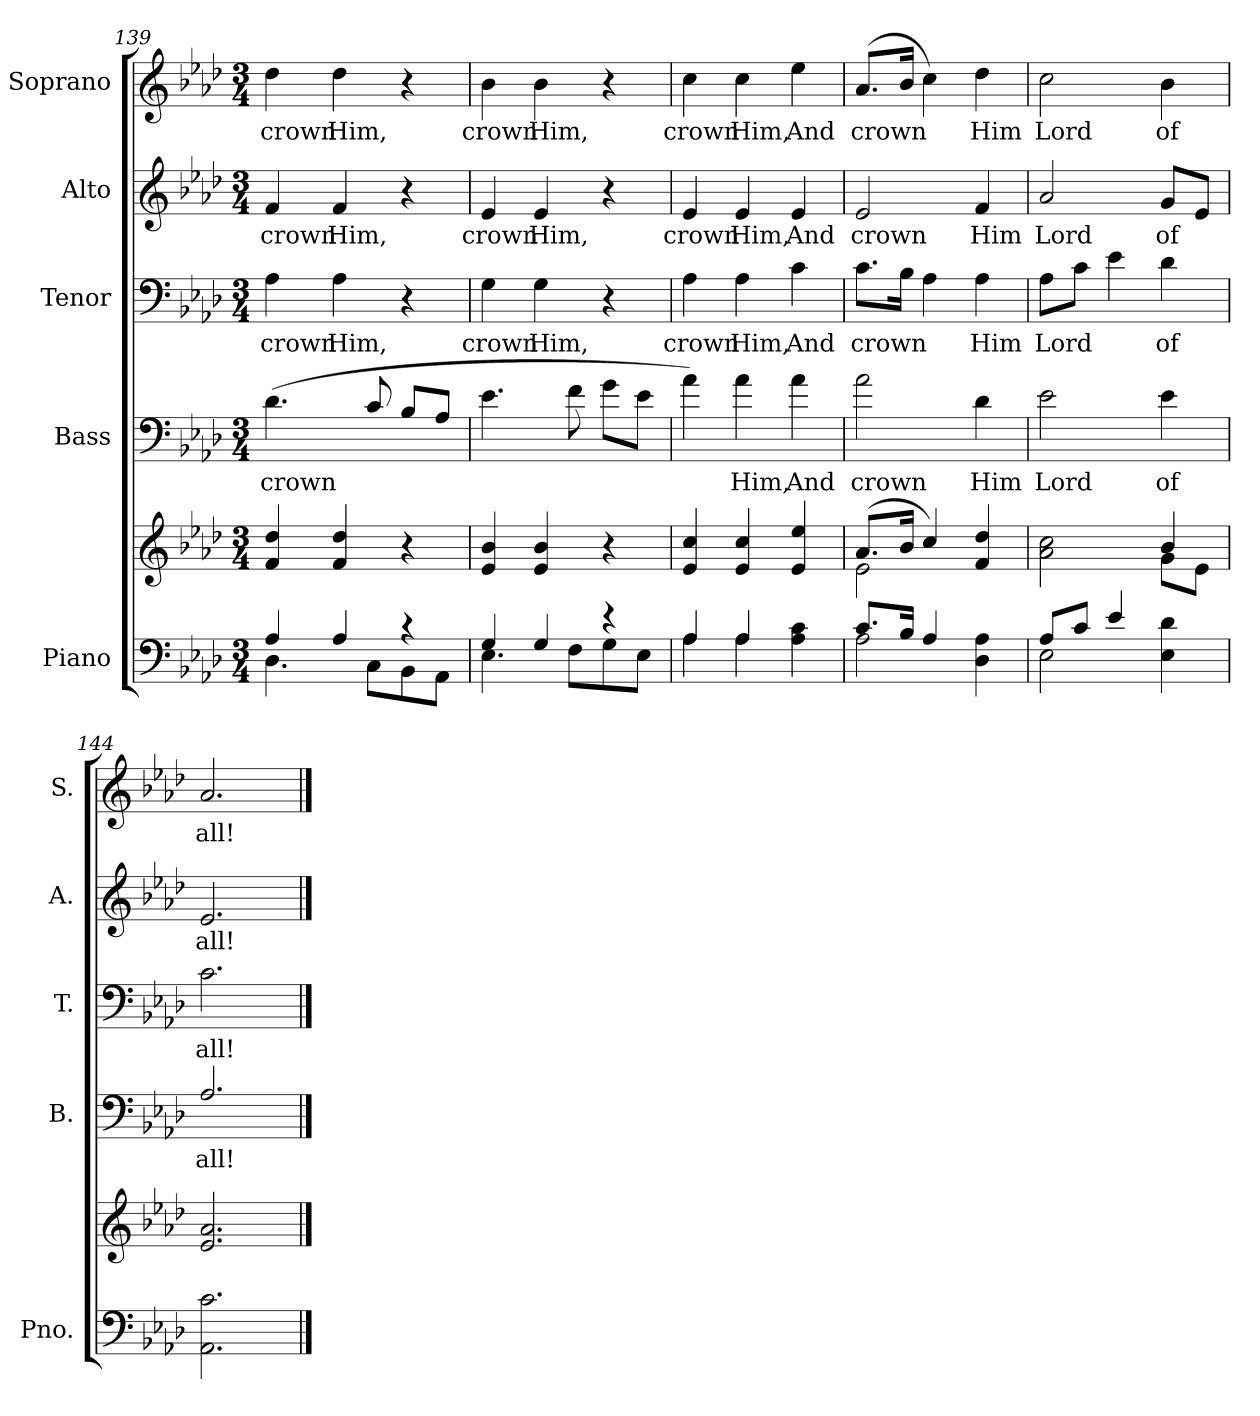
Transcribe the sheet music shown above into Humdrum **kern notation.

**kern	**kern	**kern	**text	**kern	**text	**kern	**text	**kern	**text
*part5	*part5	*part4	*part4	*part3	*part3	*part2	*part2	*part1	*part1
*staff6	*staff5	*staff4	*staff4	*staff3	*staff3	*staff2	*staff2	*staff1	*staff1
*I"Piano	*	*I"Bass	*	*I"Tenor	*	*I"Alto	*	*I"Soprano	*
*I'Pno.	*	*I'B.	*	*I'T.	*	*I'A.	*	*I'S.	*
*clefF4	*clefG2	*clefF4	*	*clefF4	*	*clefG2	*	*clefG2	*
*	*	*ITrd7c12	*	*	*	*	*	*	*
*k[b-e-a-d-]	*k[b-e-a-d-]	*k[b-e-a-d-]	*	*k[b-e-a-d-]	*	*k[b-e-a-d-]	*	*k[b-e-a-d-]	*
*f:	*f:	*f:	*	*f:	*	*f:	*	*f:	*
*M3/4	*M3/4	*M3/4	*	*M3/4	*	*M3/4	*	*M3/4	*
=139	=139	=139	=139	=139	=139	=139	=139	=139	=139
*^	*	*	*	*	*	*	*	*	*
!	!	!	!	!LO:LY:b:color=#000000	!	!	!	!	!	!
!	!	!	!	!	!	!LO:LY:b:color=#000000	!	!	!	!
!	!	!	!	!	!	!	!	!LO:LY:b:color=#000000	!	!
!	!	!	!	!	!	!	!	!	!	!LO:LY:b:color=#000000
4A-i/	4.D-i\	4fi/ 4dd-i	(4.D-i\	crown	4A-i\	crown	4fi/	crown	4dd-i\	crown
!	!	!	!	!	!	!LO:LY:b:color=#000000	!	!	!	!
!	!	!	!	!	!	!	!	!LO:LY:b:color=#000000	!	!
!	!	!	!	!	!	!	!	!	!	!LO:LY:b:color=#000000
4A-i/	.	4fi/ 4dd-i	.	.	4A-i\	Him,	4fi/	Him,	4dd-i\	Him,
.	8Ci\L	.	8Ci/	.	.	.	.	.	.	.
4r	8BB-i\	4r	8BB-i/L	.	4r	.	4r	.	4r	.
.	8AA-i\J	.	8AA-i/J	.	.	.	.	.	.	.
!!LO:PB:g=z
=140	=140	=140	=140	=140	=140	=140	=140	=140	=140	=140
!	!	!	!	!	!	!LO:LY:b:color=#000000	!	!	!	!
!	!	!	!	!	!	!	!	!LO:LY:b:color=#000000	!	!
!	!	!	!	!	!	!	!	!	!	!LO:LY:b:color=#000000
4Gi/	4.E-i\	4e-i/ 4b-i	4.E-i\	.	4Gi\	crown	4e-i/	crown	4b-i\	crown
!	!	!	!	!	!	!LO:LY:b:color=#000000	!	!	!	!
!	!	!	!	!	!	!	!	!LO:LY:b:color=#000000	!	!
!	!	!	!	!	!	!	!	!	!	!LO:LY:b:color=#000000
4Gi/	.	4e-i/ 4b-i	.	.	4Gi\	Him,	4e-i/	Him,	4b-i\	Him,
.	8Fi\L	.	8Fi\	.	.	.	.	.	.	.
4r	8Gi\	4r	8Gi\L	.	4r	.	4r	.	4r	.
.	8E-i\J	.	8E-i\J	.	.	.	.	.	.	.
=141	=141	=141	=141	=141	=141	=141	=141	=141	=141	=141
!	!	!	!	!	!	!LO:LY:b:color=#000000	!	!	!	!
!	!	!	!	!	!	!	!	!LO:LY:b:color=#000000	!	!
!	!	!	!	!	!	!	!	!	!	!LO:LY:b:color=#000000
4A-i/	4A-i\	4e-i/ 4cci	4A-i\)	.	4A-i\	crown	4e-i/	crown	4cci\	crown
!	!	!	!	!LO:LY:b:color=#000000	!	!	!	!	!	!
!	!	!	!	!	!	!LO:LY:b:color=#000000	!	!	!	!
!	!	!	!	!	!	!	!	!LO:LY:b:color=#000000	!	!
!	!	!	!	!	!	!	!	!	!	!LO:LY:b:color=#000000
4A-i/	4A-i\	4e-i/ 4cci	4A-i\	Him,	4A-i\	Him,	4e-i/	Him,	4cci\	Him,
!	!	!	!	!LO:LY:b:color=#000000	!	!	!	!	!	!
!	!	!	!	!	!	!LO:LY:b:color=#000000	!	!	!	!
!	!	!	!	!	!	!	!	!LO:LY:b:color=#000000	!	!
!	!	!	!	!	!	!	!	!	!	!LO:LY:b:color=#000000
4A-i\ 4ci	4ryy	4e-i/ 4ee-i	4A-i\	And	4ci\	And	4e-i/	And	4ee-i\	And
=142	=142	=142	=142	=142	=142	=142	=142	=142	=142	=142
*	*	*^	*	*	*	*	*	*	*	*
!	!	!	!	!	!LO:LY:b:color=#000000	!	!	!	!	!	!
!	!	!	!	!	!	!	!LO:LY:b:color=#000000	!	!	!	!
!	!	!	!	!	!	!	!	!	!LO:LY:b:color=#000000	!	!
!	!	!	!	!	!	!	!	!	!	!	!LO:LY:b:color=#000000
8.ci/L	2A-i\	(8.a-i/L	2e-i\	2A-i\	crown	8.ci\L	crown	2e-i/	crown	(8.a-i/L	crown
16B-i/Jk	.	16b-i/Jk	.	.	.	16B-i\Jk	.	.	.	16b-i/Jk	.
4A-i/	.	4cci/)	.	.	.	4A-i\	.	.	.	4cci\)	.
!	!	!	!	!	!LO:LY:b:color=#000000	!	!	!	!	!	!
!	!	!	!	!	!	!	!LO:LY:b:color=#000000	!	!	!	!
!	!	!	!	!	!	!	!	!	!LO:LY:b:color=#000000	!	!
!	!	!	!	!	!	!	!	!	!	!	!LO:LY:b:color=#000000
4D-i\ 4A-i	4ryy	4fi/ 4dd-i	4ryy	4D-i\	Him	4A-i\	Him	4fi/	Him	4dd-i\	Him
=143	=143	=143	=143	=143	=143	=143	=143	=143	=143	=143	=143
!	!	!	!	!	!LO:LY:b:color=#000000	!	!	!	!	!	!
!	!	!	!	!	!	!	!LO:LY:b:color=#000000	!	!	!	!
!	!	!	!	!	!	!	!	!	!LO:LY:b:color=#000000	!	!
!	!	!	!	!	!	!	!	!	!	!	!LO:LY:b:color=#000000
8A-i/L	2E-i\	2a-i\ 2cci	2ryy	2E-i\	Lord	8A-i\L	Lord	2a-i/	Lord	2cci\	Lord
8ci/J	.	.	.	.	.	8ci\J	.	.	.	.	.
4e-i/	.	.	.	.	.	4e-i\	.	.	.	.	.
!	!	!	!	!	!LO:LY:b:color=#000000	!	!	!	!	!	!
!	!	!	!	!	!	!	!LO:LY:b:color=#000000	!	!	!	!
!	!	!	!	!	!	!	!	!	!LO:LY:b:color=#000000	!	!
!	!	!	!	!	!	!	!	!	!	!	!LO:LY:b:color=#000000
4E-i\ 4d-i	4ryy	4b-i/	8gi\L	4E-i\	of	4d-i\	of	8gi/L	of	4b-i\	of
.	.	.	8e-i\J	.	.	.	.	8e-i/J	.	.	.
*v	*v	*	*	*	*	*	*	*	*	*	*
*	*v	*v	*	*	*	*	*	*	*	*
=144	=144	=144	=144	=144	=144	=144	=144	=144	=144
*	*^	*	*	*	*	*	*	*	*
!	!	!	!	!LO:LY:b:color=#000000	!	!	!	!	!	!
*	*v	*v	*	*	*	*	*	*	*	*
*	*^	*	*	*	*	*	*	*	*
!	!	!	!	!	!	!LO:LY:b:color=#000000	!	!	!	!
*	*v	*v	*	*	*	*	*	*	*	*
*	*^	*	*	*	*	*	*	*	*
!	!	!	!	!	!	!	!	!LO:LY:b:color=#000000	!	!
*	*v	*v	*	*	*	*	*	*	*	*
*	*^	*	*	*	*	*	*	*	*
!	!	!	!	!	!	!	!	!	!	!LO:LY:b:color=#000000
*	*v	*v	*	*	*	*	*	*	*	*
2.AA-i\ 2.ci	2.e-i/ 2.a-i	2.AA-i/	all!	2.ci\	all!	2.e-i/	all!	2.a-i/	all!
==	==	==	==	==	==	==	==	==	==
*-	*-	*-	*-	*-	*-	*-	*-	*-	*-
